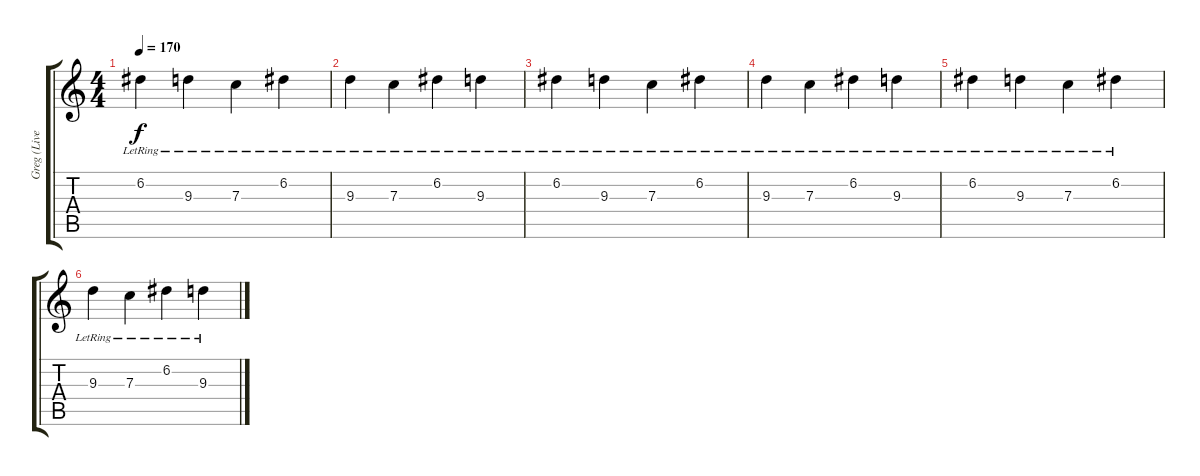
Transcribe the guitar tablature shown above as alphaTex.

\track ("Greg (Live)" "Greg (Live") {mute instrument distortionguitar}
\staff {score tabs}
\tuning (D4 A3 F3 C3 G2 C2) {hide}
\ts (4 4)
\tempo 170
\clef g2
\ks c
6.2{lr}.4{dy f} 9.3{lr}.4 7.3{lr}.4 6.2{lr}.4 |
9.3{lr}.4 7.3{lr}.4 6.2{lr}.4 9.3{lr}.4 |
6.2{lr}.4 9.3{lr}.4 7.3{lr}.4 6.2{lr}.4 |
9.3{lr}.4 7.3{lr}.4 6.2{lr}.4 9.3{lr}.4 |
6.2{lr}.4 9.3{lr}.4 7.3{lr}.4 6.2{lr}.4 |
9.3{lr}.4 7.3{lr}.4 6.2{lr}.4 9.3{lr}.4
